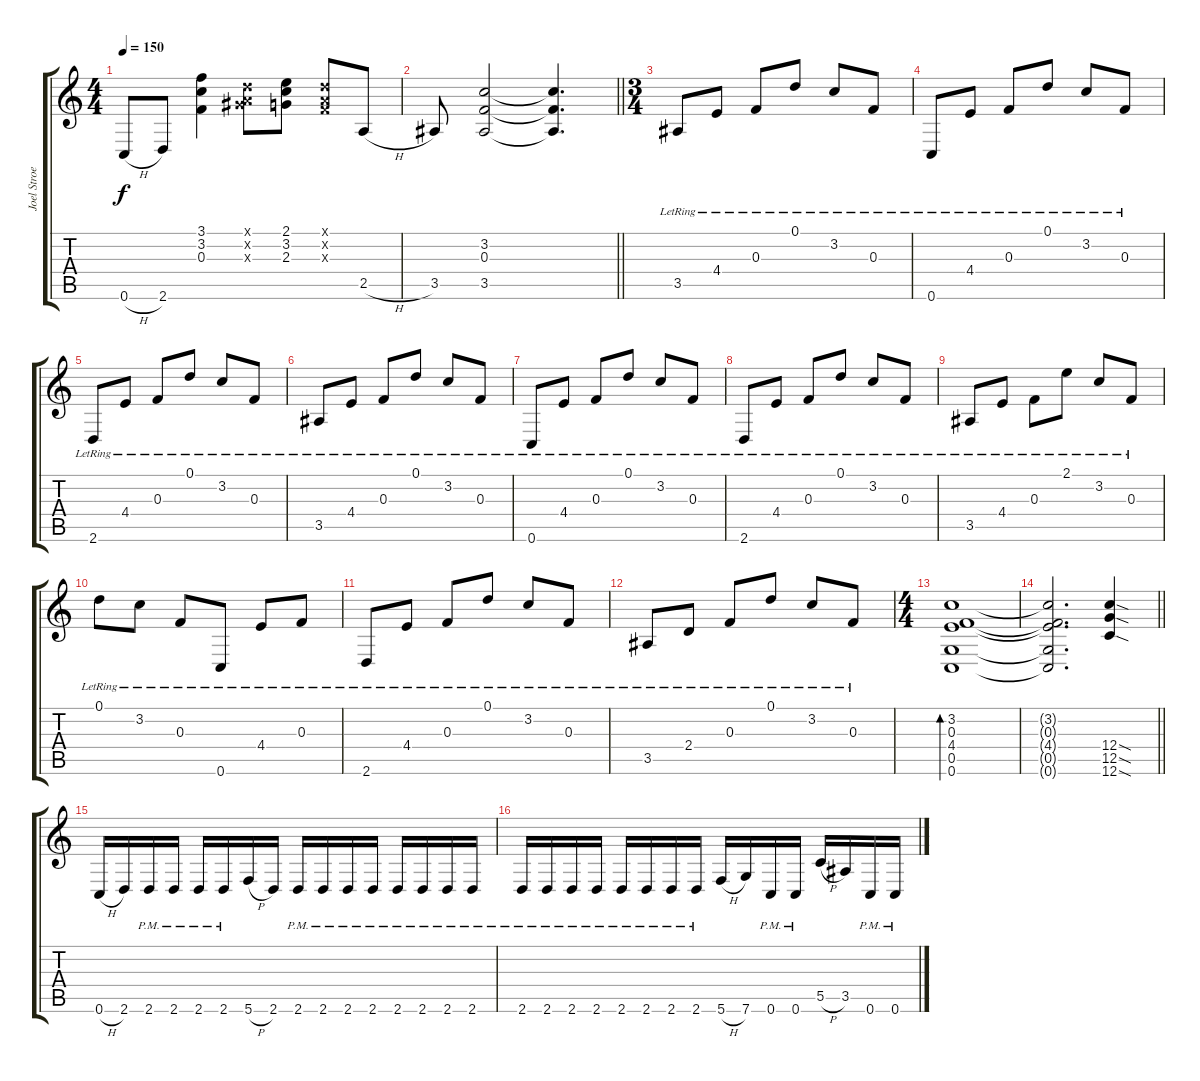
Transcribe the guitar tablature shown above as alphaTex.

\track ("Joel Stroetzel" "Joel Stroe") {instrument distortionguitar}
\staff {score tabs}
\tuning (D4 A3 F3 C3 G2 C2) {hide}
\ts (4 4)
\tempo 150
\clef g2
\ks c
0.6{h}.8{dy f} 2.6.8 (3.1 3.2 0.3).4 (0.1{x} 0.2{x} 3.3{x}).8 (2.1 3.2 2.3).8 (0.1{x} 0.2{x} 0.3{x}).8 2.5{h}.8 |
\barLineRight lightlight
3.5.8 (3.2 0.3 3.5).2 (3.2{t} 0.3{t} 3.5{t}).4{d} |
\ts (3 4)
3.5{lr}.8{balance 8 instrument electricguitarclean} 4.4{lr}.8 0.3{lr}.8 0.1{lr}.8 3.2{lr}.8 0.3{lr}.8 |
0.6{lr}.8 4.4{lr}.8 0.3{lr}.8 0.1{lr}.8 3.2{lr}.8 0.3{lr}.8 |
2.6{lr}.8 4.4{lr}.8 0.3{lr}.8 0.1{lr}.8 3.2{lr}.8 0.3{lr}.8 |
3.5{lr}.8 4.4{lr}.8 0.3{lr}.8 0.1{lr}.8 3.2{lr}.8 0.3{lr}.8 |
0.6{lr}.8 4.4{lr}.8 0.3{lr}.8 0.1{lr}.8 3.2{lr}.8 0.3{lr}.8 |
2.6{lr}.8 4.4{lr}.8 0.3{lr}.8 0.1{lr}.8 3.2{lr}.8 0.3{lr}.8 |
3.5{lr}.8 4.4{lr}.8 0.3{lr}.8 2.1{lr}.8 3.2{lr}.8 0.3{lr}.8 |
0.1{lr}.8 3.2{lr}.8 0.3{lr}.8 0.6{lr}.8 4.4{lr}.8 0.3{lr}.8 |
2.6{lr}.8 4.4{lr}.8 0.3{lr}.8 0.1{lr}.8 3.2{lr}.8 0.3{lr}.8 |
3.5{lr}.8 2.4{lr}.8 0.3{lr}.8 0.1{lr}.8 3.2{lr}.8 0.3{lr}.8 |
\ts (4 4)
(3.2 0.3 4.4 0.5 0.6).1{bd 60} |
\barLineRight lightlight
(3.2{t} 0.3{t} 4.4{t} 0.5{t} 0.6{t}).2{d} (12.4{sod} 12.5{sod} 12.6{sod}).4{balance 16 instrument distortionguitar} |
0.6{h}.16 2.6.16 2.6{pm}.16 2.6{pm}.16 2.6{pm}.16 2.6{pm}.16 5.6{h}.16 2.6.16 2.6{pm}.16 2.6{pm}.16 2.6{pm}.16 2.6{pm}.16 2.6{pm}.16 2.6{pm}.16 2.6{pm}.16 2.6{pm}.16 |
2.6{pm}.16 2.6{pm}.16 2.6{pm}.16 2.6{pm}.16 2.6{pm}.16 2.6{pm}.16 2.6{pm}.16 2.6{pm}.16 5.6{h}.16 7.6.16 0.6{pm}.16 0.6{pm}.16 5.5{h}.16 3.5.16 0.6{pm}.16 0.6{pm}.16
